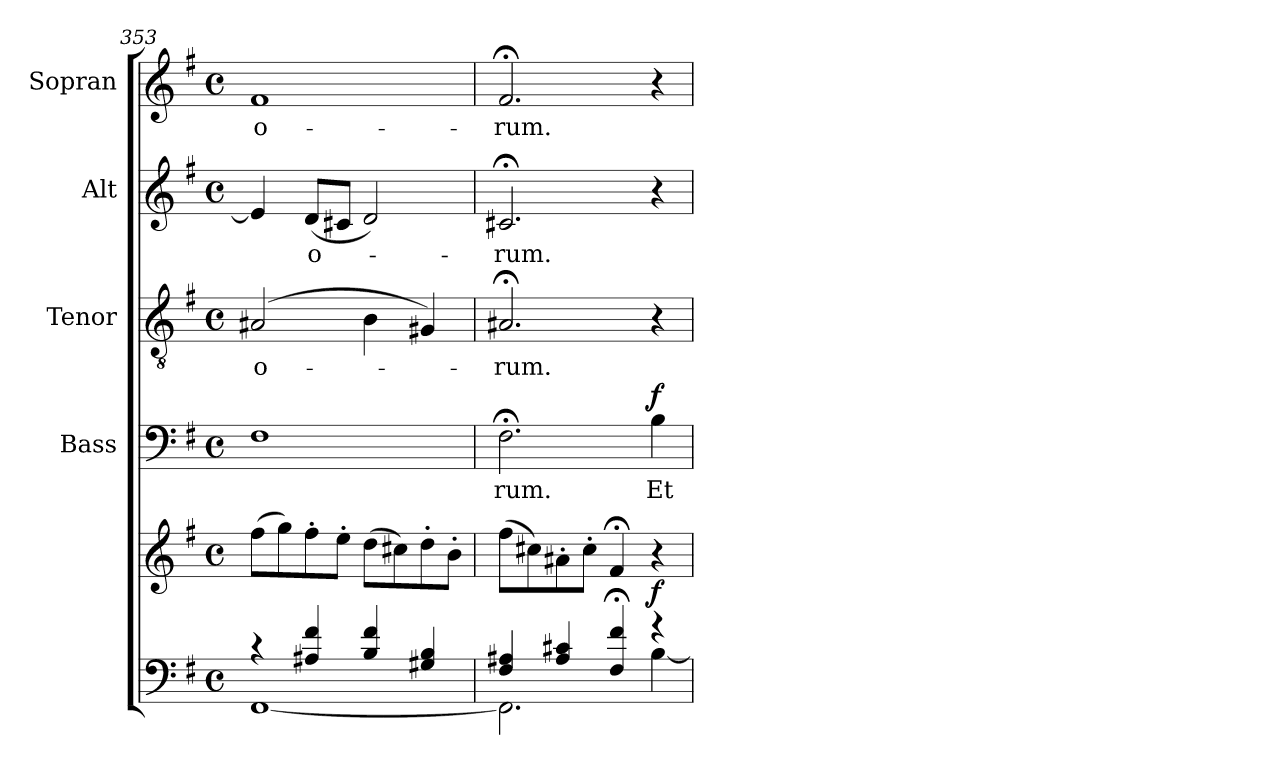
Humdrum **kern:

**kern	**kern	**dynam	**kern	**text	**dynam	**kern	**text	**kern	**text	**kern	**text
*part5	*part5	*part5	*part4	*part4	*part4	*part3	*part3	*part2	*part2	*part1	*part1
*staff6	*staff5	*staff5/6	*staff4	*staff4	*staff4	*staff3	*staff3	*staff2	*staff2	*staff1	*staff1
*	*	*	*I"Bass	*	*	*I"Tenor	*	*I"Alt	*	*I"Sopran	*
*	*	*	*I'B.	*	*	*I'T.	*	*I'A.	*	*I'S.	*
*clefF4	*clefG2	*	*clefF4	*	*	*clefGv2	*	*clefG2	*	*clefG2	*
*k[f#]	*k[f#]	*	*k[f#]	*	*	*k[f#]	*	*k[f#]	*	*k[f#]	*
*G:	*G:	*	*G:	*	*	*G:	*	*G:	*	*G:	*
*M4/4	*M4/4	*	*M4/4	*	*	*M4/4	*	*M4/4	*	*M4/4	*
*met(c)	*met(c)	*	*met(c)	*	*	*met(c)	*	*met(c)	*	*met(c)	*
=353	=353	=353	=353	=353	=353	=353	=353	=353	=353	=353	=353
*^	*	*	*	*	*	*	*	*	*	*	*
!	!	!	!	!	!	!	!	!LO:LY:b	!	!	!	!LO:LY:b
4rB	[<1FF#	(>8ff#\L	.	1F#	.	.	(2A#X/	-o-	4e/]	.	1f#	-o-
.	.	8gg\)	.	.	.	.	.	.	.	.	.	.
!	!	!	!	!	!	!	!	!	!	!LO:LY:b	!	!
4A#X/ 4f#/	.	8ff#'>\	.	.	.	.	.	.	(<8d/L	-o-	.	.
.	.	8ee'>\J	.	.	.	.	.	.	8c#X/J	.	.	.
4B/ 4f#/	.	(>8dd\L	.	.	.	.	4B\	.	2d/)	.	.	.
.	.	8cc#X\)	.	.	.	.	.	.	.	.	.	.
4G#X/ 4B/	.	8dd'>\	.	.	.	.	4G#X/)	.	.	.	.	.
.	.	8b'>\J	.	.	.	.	.	.	.	.	.	.
!!LO:LB:g=z
=354	=354	=354	=354	=354	=354	=354	=354	=354	=354	=354	=354	=354
!	!	!	!	!	!LO:LY:b	!	!	!LO:LY:b	!	!LO:LY:b	!	!LO:LY:b
4F#/ 4A#X/	2.FF#\]	(>8ff#\L	.	2.F#;<\	-rum.	.	2.A#X;</	-rum.	2.c#X;</	-rum.	2.f#;</	-rum.
.	.	8cc#X\)	.	.	.	.	.	.	.	.	.	.
4A#/ 4c#X/	.	8a#X'>\	.	.	.	.	.	.	.	.	.	.
.	.	8cc#'>\J	.	.	.	.	.	.	.	.	.	.
4F#/;< 4f#/;<	.	4f#;</	.	.	.	.	.	.	.	.	.	.
!	!	!	!LO:DY:b	!	!LO:LY:b	!LO:DY:a	!	!	!	!	!	!
4rg	[<4B\	4r	f	4B\	Et	f	4r	.	4r	.	4r	.
*v	*v	*	*	*	*	*	*	*	*	*	*	*
=	=	=	=	=	=	=	=	=	=	=	=
*-	*-	*-	*-	*-	*-	*-	*-	*-	*-	*-	*-
